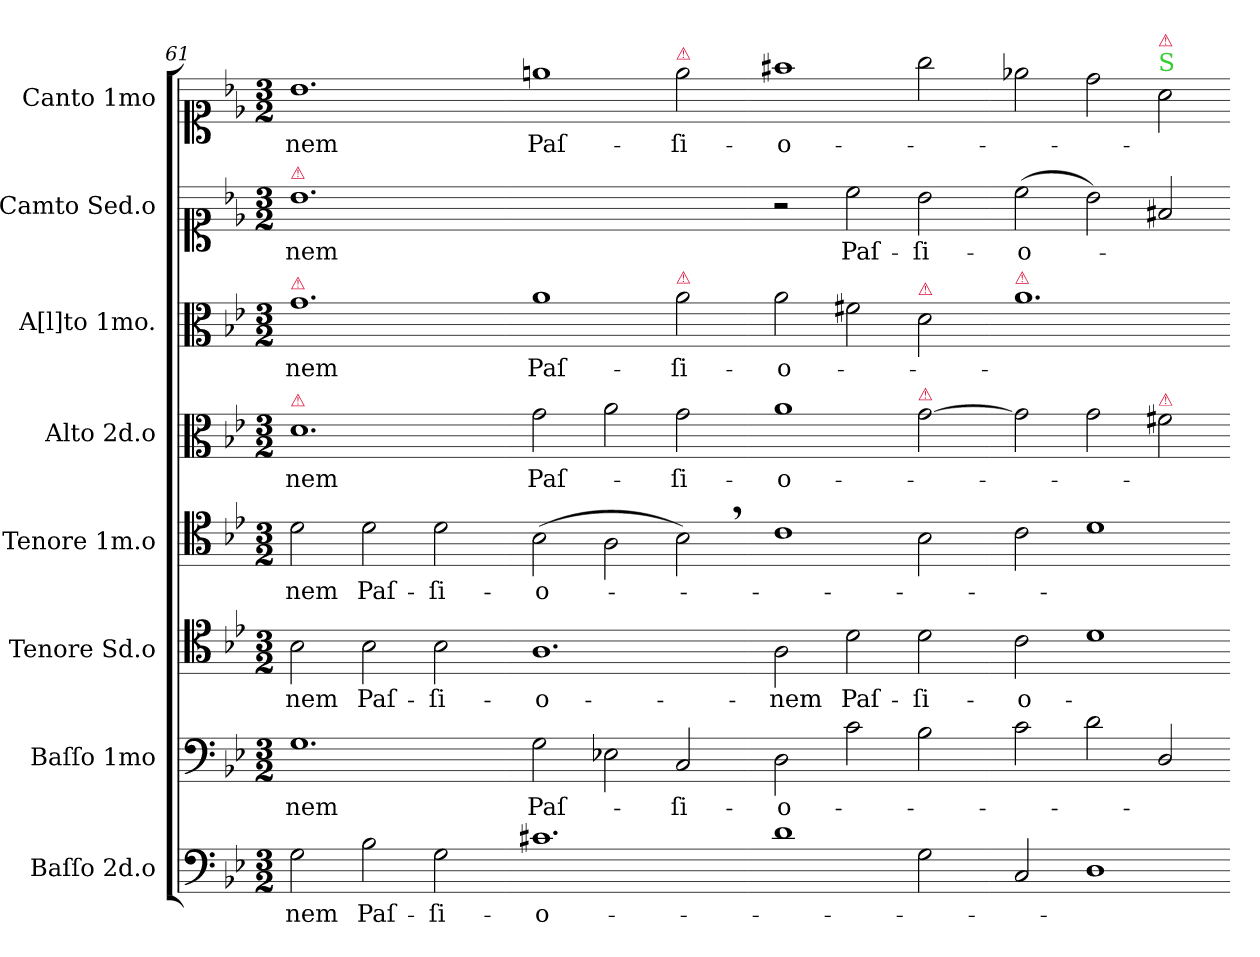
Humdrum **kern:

**kern	**text	**kern	**text	**kern	**text	**kern	**text	**kern	**text	**kern	**text	**kern	**text	**kern	**text
*part8	*part8	*part7	*part7	*part6	*part6	*part5	*part5	*part4	*part4	*part3	*part3	*part2	*part2	*part1	*part1
*staff8	*staff8	*staff7	*staff7	*staff6	*staff6	*staff5	*staff5	*staff4	*staff4	*staff3	*staff3	*staff2	*staff2	*staff1	*staff1
*I"Baſſo 2d.o	*	*I"Baſſo 1mo	*	*I"Tenore Sd.o	*	*I"Tenore 1m.o	*	*I"Alto 2d.o	*	*I"A[l]to 1mo.	*	*I"Camto Sed.o	*	*I"Canto 1mo	*
*I'B 2	*	*I'B 1	*	*I'T 2	*	*I'T 1	*	*I'A 2	*	*I'A 1	*	*I'C 2	*	*I'C 1	*
*clefF4	*	*clefF4	*	*clefC4	*	*clefC4	*	*clefC3	*	*clefC3	*	*clefC1	*	*clefC1	*
*k[b-e-]	*	*k[b-e-]	*	*k[b-e-]	*	*k[b-e-]	*	*k[b-e-]	*	*k[b-e-]	*	*k[b-e-]	*	*k[b-e-]	*
*M3/2	*	*M3/2	*	*M3/2	*	*M3/2	*	*M3/2	*	*M3/2	*	*M3/2	*	*M3/2	*
=61	=61	=61	=61	=61	=61	=61	=61	=61	=61	=61	=61	=61	=61	=61	=61
!	!	!	!	!	!	!	!	!	!	!	!	!LO:TX:a:color=crimson:t=⚠	!	!	!
!	!	!	!	!	!	!	!	!	!	!LO:TX:a:color=crimson:t=⚠	!	!	!	!	!
!	!	!	!	!	!	!	!	!LO:TX:a:color=crimson:t=⚠	!	!	!	!	!	!	!
2G\	-nem	1.G	-nem	2B-\	-nem	2d\	-nem	1.d	-nem	1.g	-nem	1.b-	-nem	1.b-	-nem
2B-\	Paſ-	.	.	2B-\	Paſ-	2d\	Paſ-	.	.	.	.	.	.	.	.
2G\	-ſi-	.	.	2B-\	-ſi-	2d\	-ſi-	.	.	.	.	.	.	.	.
=62-	=62-	=62-	=62-	=62-	=62-	=62-	=62-	=62-	=62-	=62-	=62-	=62-	=62-	=62-	=62-
1.c#X	-o-	2G\	Paſ-	1.A	-o-	(>2B-\	-o-	2g\	Paſ-	1a	Paſ-	1.ryy	.	1een	Paſ-
.	.	2E-X\	.	.	.	2A\	.	2a\	.	.	.	.	.	.	.
!	!	!	!	!	!	!	!	!	!	!	!	!	!	!LO:TX:a:color=crimson:t=⚠	!
!	!	!	!	!	!	!	!	!	!	!LO:TX:a:color=crimson:t=⚠	!	!	!	!	!
.	.	2C/	-ſi-	.	.	2B-,\)	.	2g\	-ſi-	2a\	-ſi-	.	.	2ee\	-ſi-
=63-	=63-	=63-	=63-	=63-	=63-	=63-	=63-	=63-	=63-	=63-	=63-	=63-	=63-	=63-	=63-
1d	.	2D\	-o-	2A\	-nem	1c	.	1a	-o-	2a\	-o-	2r	.	1ff#X	-o-
.	.	2c\	.	2d\	Paſ-	.	.	.	.	2f#X\	.	2cc\	Paſ-	.	.
!	!	!	!	!	!	!	!	!	!	!LO:TX:a:color=crimson:t=⚠	!	!	!	!	!
!	!	!	!	!	!	!	!	!LO:TX:a:color=crimson:t=⚠	!	!	!	!	!	!	!
2G\	.	2B-\	.	2d\	-ſi-	2B-\	.	[2g\	.	2d\	.	2b-\	-ſi-	2gg\	.
=64-	=64-	=64-	=64-	=64-	=64-	=64-	=64-	=64-	=64-	=64-	=64-	=64-	=64-	=64-	=64-
!	!	!	!	!	!	!	!	!	!	!LO:TX:a:color=crimson:t=⚠	!	!	!	!	!
2C/	.	2c\	.	2c\	-o-	2c\	.	2g\]	.	1.a	.	(>2cc\	-o-	2ee-X\	.
1D	.	2d\	.	1d	.	1d	.	2g\	.	.	.	2b-\)	.	2dd\	.
!	!	!	!	!	!	!	!	!	!	!	!	!	!	!LO:TX:a:color=limegreen:t=S	!
!	!	!	!	!	!	!	!	!	!	!	!	!	!	!LO:TX:a:color=crimson:t=⚠	!
!	!	!	!	!	!	!	!	!LO:TX:a:color=crimson:t=⚠	!	!	!	!	!	!	!
.	.	2D/	.	.	.	.	.	2f#X\	.	.	.	2f#X/	.	2a\	.
=-	=-	=-	=-	=-	=-	=-	=-	=-	=-	=-	=-	=-	=-	=-	=-
*-	*-	*-	*-	*-	*-	*-	*-	*-	*-	*-	*-	*-	*-	*-	*-
